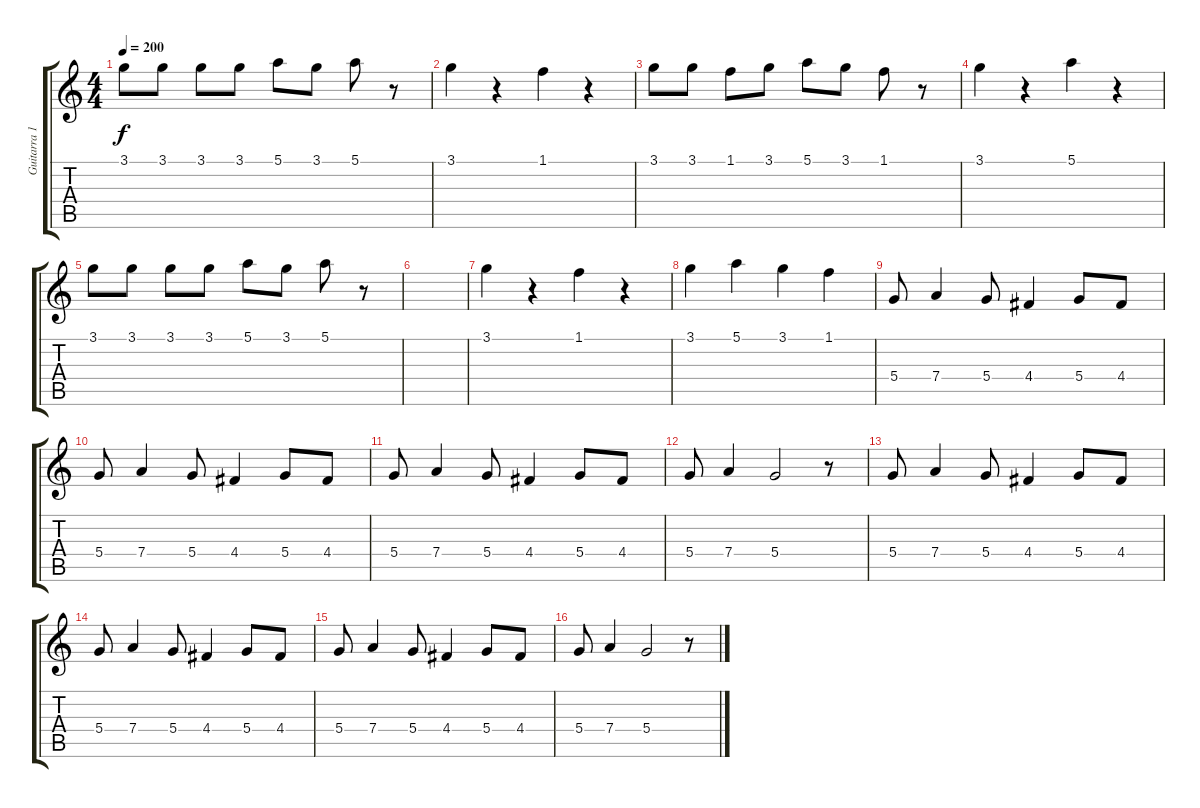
\track ("Guitarra 1" "Guitarra 1") {instrument distortionguitar}
\staff {score tabs}
\tuning (E4 B3 G3 D3 A2 E2) {hide}
\ts (4 4)
\tempo 200
\clef g2
\ks c
3.1.8{dy f} 3.1.8 3.1.8 3.1.8 5.1.8 3.1.8 5.1.8 r.8 |
3.1.4 r.4 1.1.4 r.4 |
3.1.8 3.1.8 1.1.8 3.1.8 5.1.8 3.1.8 1.1.8 r.8 |
3.1.4 r.4 5.1.4 r.4 |
3.1.8 3.1.8 3.1.8 3.1.8 5.1.8 3.1.8 5.1.8 r.8 |
|
3.1.4 r.4 1.1.4 r.4 |
3.1.4 5.1.4 3.1.4 1.1.4 |
5.4.8 7.4.4 5.4.8 4.4.4 5.4.8 4.4.8 |
5.4.8 7.4.4 5.4.8 4.4.4 5.4.8 4.4.8 |
5.4.8 7.4.4 5.4.8 4.4.4 5.4.8 4.4.8 |
5.4.8 7.4.4 5.4.2 r.8 |
5.4.8 7.4.4 5.4.8 4.4.4 5.4.8 4.4.8 |
5.4.8 7.4.4 5.4.8 4.4.4 5.4.8 4.4.8 |
5.4.8 7.4.4 5.4.8 4.4.4 5.4.8 4.4.8 |
5.4.8 7.4.4 5.4.2 r.8
